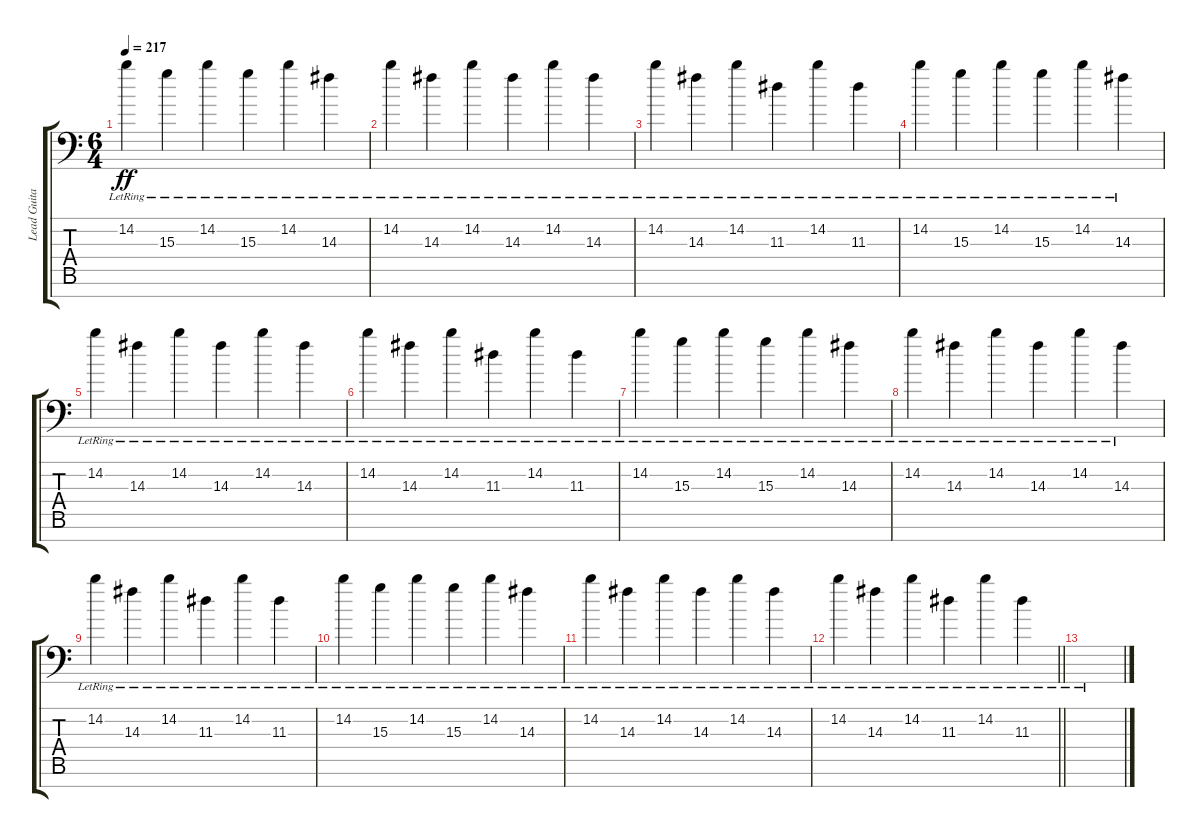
\track ("Lead Guitar #1" "Lead Guita") {instrument electricguitarjazz}
\staff {score tabs}
\tuning (D4 A3 E3 D3 A2 E2 A1) {hide}
\ts (6 4)
\section ("" "")
\tempo 217
\clef f4
\ks c
14.2{lr}.4{dy ff} 15.3{lr}.4 14.2{lr}.4 15.3{lr}.4 14.2{lr}.4 14.3{lr}.4 |
14.2{lr}.4 14.3{lr}.4 14.2{lr}.4 14.3{lr}.4 14.2{lr}.4 14.3{lr}.4 |
14.2{lr}.4 14.3{lr}.4 14.2{lr}.4 11.3{lr}.4 14.2{lr}.4 11.3{lr}.4 |
14.2{lr}.4 15.3{lr}.4 14.2{lr}.4 15.3{lr}.4 14.2{lr}.4 14.3{lr}.4 |
14.2{lr}.4 14.3{lr}.4 14.2{lr}.4 14.3{lr}.4 14.2{lr}.4 14.3{lr}.4 |
14.2{lr}.4 14.3{lr}.4 14.2{lr}.4 11.3{lr}.4 14.2{lr}.4 11.3{lr}.4 |
14.2{lr}.4 15.3{lr}.4 14.2{lr}.4 15.3{lr}.4 14.2{lr}.4 14.3{lr}.4 |
14.2{lr}.4 14.3{lr}.4 14.2{lr}.4 14.3{lr}.4 14.2{lr}.4 14.3{lr}.4 |
14.2{lr}.4 14.3{lr}.4 14.2{lr}.4 11.3{lr}.4 14.2{lr}.4 11.3{lr}.4 |
14.2{lr}.4 15.3{lr}.4 14.2{lr}.4 15.3{lr}.4 14.2{lr}.4 14.3{lr}.4 |
14.2{lr}.4 14.3{lr}.4 14.2{lr}.4 14.3{lr}.4 14.2{lr}.4 14.3{lr}.4 |
\barLineRight lightlight
14.2{lr}.4 14.3{lr}.4 14.2{lr}.4 11.3{lr}.4 14.2{lr}.4 11.3{lr}.4 |
\section ("" "")
